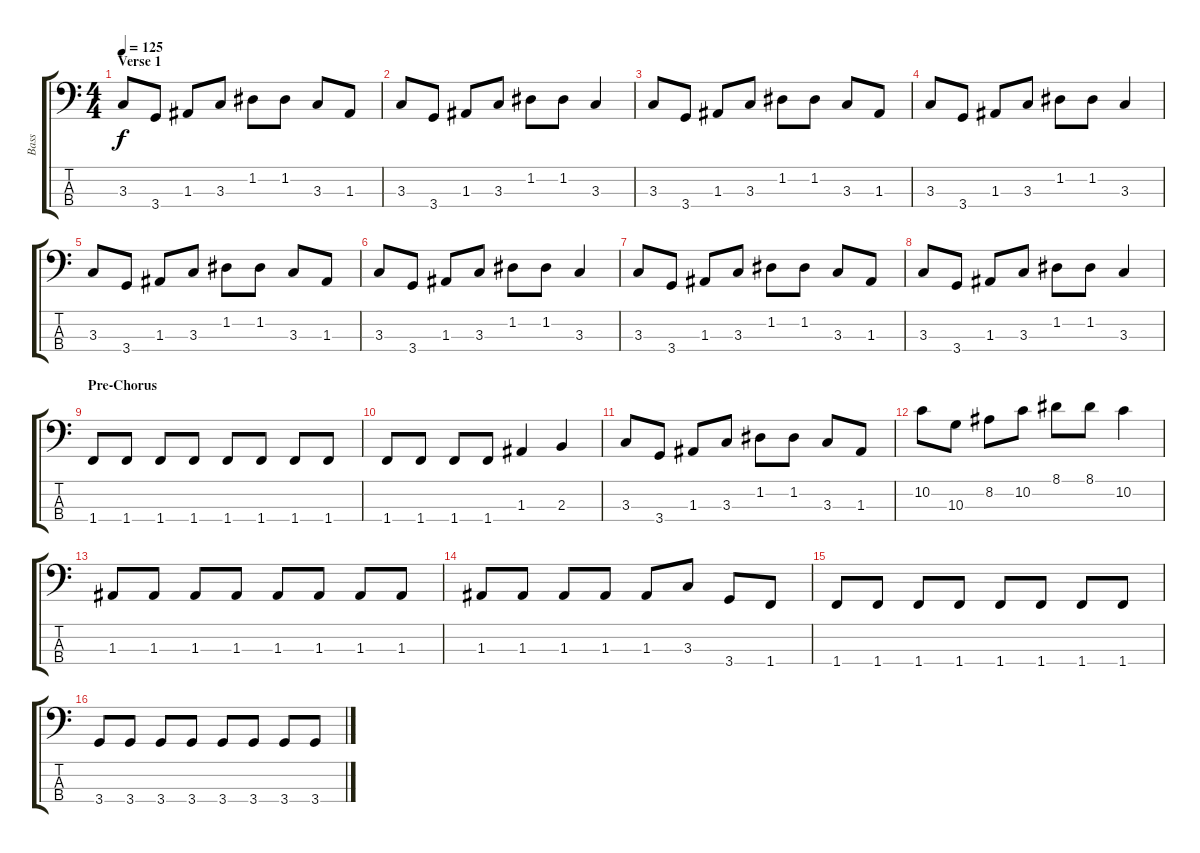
\track ("Bass" "Bass") {instrument electricbassfinger}
\staff {score tabs}
\tuning (G2 D2 A1 E1) {hide}
\ts (4 4)
\section ("" "Verse 1")
\tempo 125
\clef f4
\ks c
3.3.8{dy f} 3.4.8 1.3.8 3.3.8 1.2.8 1.2.8 3.3.8 1.3.8 |
3.3.8 3.4.8 1.3.8 3.3.8 1.2.8 1.2.8 3.3.4 |
3.3.8 3.4.8 1.3.8 3.3.8 1.2.8 1.2.8 3.3.8 1.3.8 |
3.3.8 3.4.8 1.3.8 3.3.8 1.2.8 1.2.8 3.3.4 |
3.3.8 3.4.8 1.3.8 3.3.8 1.2.8 1.2.8 3.3.8 1.3.8 |
3.3.8 3.4.8 1.3.8 3.3.8 1.2.8 1.2.8 3.3.4 |
3.3.8 3.4.8 1.3.8 3.3.8 1.2.8 1.2.8 3.3.8 1.3.8 |
3.3.8 3.4.8 1.3.8 3.3.8 1.2.8 1.2.8 3.3.4 |
\section ("" "Pre-Chorus")
1.4.8 1.4.8 1.4.8 1.4.8 1.4.8 1.4.8 1.4.8 1.4.8 |
1.4.8 1.4.8 1.4.8 1.4.8 1.3.4 2.3.4 |
3.3.8 3.4.8 1.3.8 3.3.8 1.2.8 1.2.8 3.3.8 1.3.8 |
10.2.8 10.3.8 8.2.8 10.2.8 8.1.8 8.1.8 10.2.4 |
1.3.8 1.3.8 1.3.8 1.3.8 1.3.8 1.3.8 1.3.8 1.3.8 |
1.3.8 1.3.8 1.3.8 1.3.8 1.3.8 3.3.8 3.4.8 1.4.8 |
1.4.8 1.4.8 1.4.8 1.4.8 1.4.8 1.4.8 1.4.8 1.4.8 |
3.4.8 3.4.8 3.4.8 3.4.8 3.4.8 3.4.8 3.4.8 3.4.8
